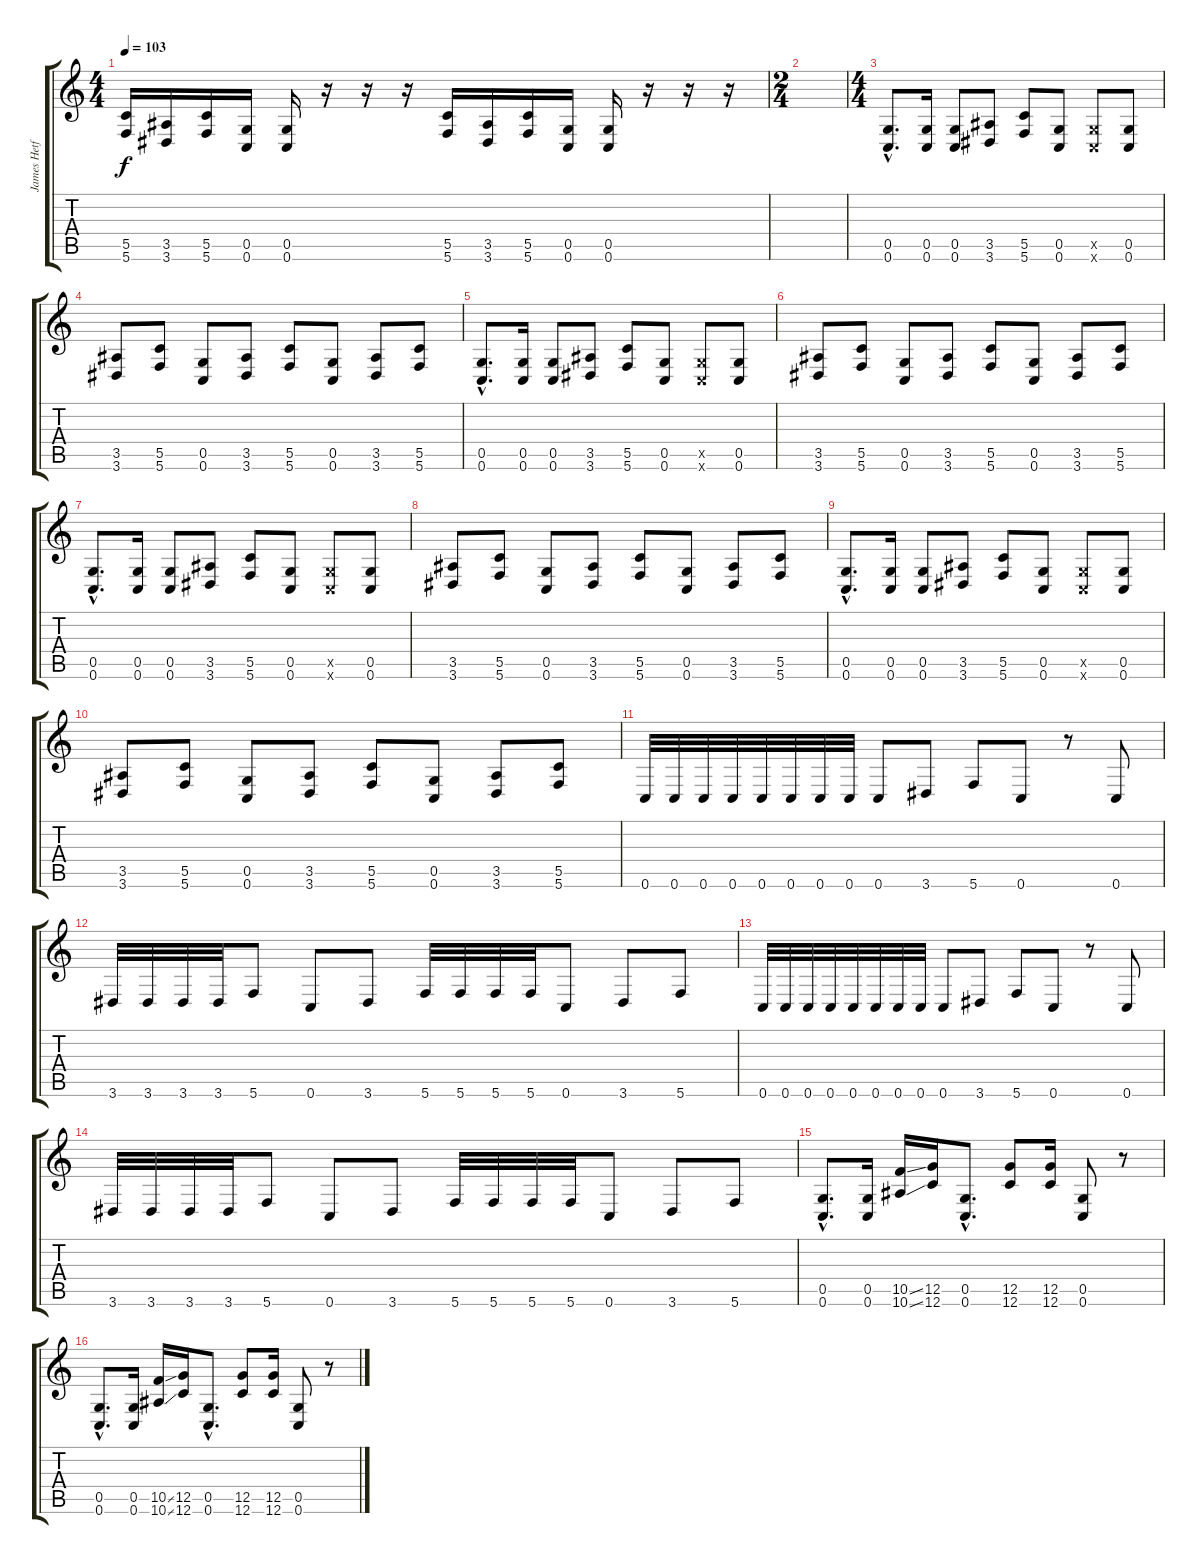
\track ("James Hetfield" "James Hetf") {instrument distortionguitar}
\staff {score tabs}
\tuning (D4 A3 F3 D3 G2 C2) {hide}
\ts (4 4)
\tempo 103
\clef g2
\ks c
(5.5 5.6).16{dy f} (3.5 3.6).16 (5.5 5.6).16 (0.5 0.6).16 (0.5 0.6).16 r.16 r.16 r.16 (5.5 5.6).16 (3.5 3.6).16 (5.5 5.6).16 (0.5 0.6).16 (0.5 0.6).16 r.16 r.16 r.16 |
\ts (2 4)
|
\ts (4 4)
(0.5{hac} 0.6{hac}).8{d} (0.5 0.6).16 (0.5 0.6).8 (3.5 3.6).8 (5.5 5.6).8 (0.5 0.6).8 (0.5{x} 0.6{x}).8 (0.5 0.6).8 |
(3.5 3.6).8 (5.5 5.6).8 (0.5 0.6).8 (3.5 3.6).8 (5.5 5.6).8 (0.5 0.6).8 (3.5 3.6).8 (5.5 5.6).8 |
(0.5{hac} 0.6{hac}).8{d} (0.5 0.6).16 (0.5 0.6).8 (3.5 3.6).8 (5.5 5.6).8 (0.5 0.6).8 (0.5{x} 0.6{x}).8 (0.5 0.6).8 |
(3.5 3.6).8 (5.5 5.6).8 (0.5 0.6).8 (3.5 3.6).8 (5.5 5.6).8 (0.5 0.6).8 (3.5 3.6).8 (5.5 5.6).8 |
(0.5{hac} 0.6{hac}).8{d} (0.5 0.6).16 (0.5 0.6).8 (3.5 3.6).8 (5.5 5.6).8 (0.5 0.6).8 (0.5{x} 0.6{x}).8 (0.5 0.6).8 |
(3.5 3.6).8 (5.5 5.6).8 (0.5 0.6).8 (3.5 3.6).8 (5.5 5.6).8 (0.5 0.6).8 (3.5 3.6).8 (5.5 5.6).8 |
(0.5{hac} 0.6{hac}).8{d} (0.5 0.6).16 (0.5 0.6).8 (3.5 3.6).8 (5.5 5.6).8 (0.5 0.6).8 (0.5{x} 0.6{x}).8 (0.5 0.6).8 |
(3.5 3.6).8 (5.5 5.6).8 (0.5 0.6).8 (3.5 3.6).8 (5.5 5.6).8 (0.5 0.6).8 (3.5 3.6).8 (5.5 5.6).8 |
0.6.32 0.6.32 0.6.32 0.6.32 0.6.32 0.6.32 0.6.32 0.6.32 0.6.8 3.6.8 5.6.8 0.6.8 r.8 0.6.8 |
3.6.32 3.6.32 3.6.32 3.6.32 5.6.8 0.6.8 3.6.8 5.6.32 5.6.32 5.6.32 5.6.32 0.6.8 3.6.8 5.6.8 |
0.6.32 0.6.32 0.6.32 0.6.32 0.6.32 0.6.32 0.6.32 0.6.32 0.6.8 3.6.8 5.6.8 0.6.8 r.8 0.6.8 |
3.6.32 3.6.32 3.6.32 3.6.32 5.6.8 0.6.8 3.6.8 5.6.32 5.6.32 5.6.32 5.6.32 0.6.8 3.6.8 5.6.8 |
(0.5{hac} 0.6{hac}).8{d} (0.5 0.6).16 (10.5{ss} 10.6{ss}).16 (12.5 12.6).16 (0.5{hac} 0.6{hac}).8{d} (12.5 12.6).8 (12.5 12.6).16 (0.5 0.6).8 r.8 |
(0.5{hac} 0.6{hac}).8{d} (0.5 0.6).16 (10.5{ss} 10.6{ss}).16 (12.5 12.6).16 (0.5{hac} 0.6{hac}).8{d} (12.5 12.6).8 (12.5 12.6).16 (0.5 0.6).8 r.8
